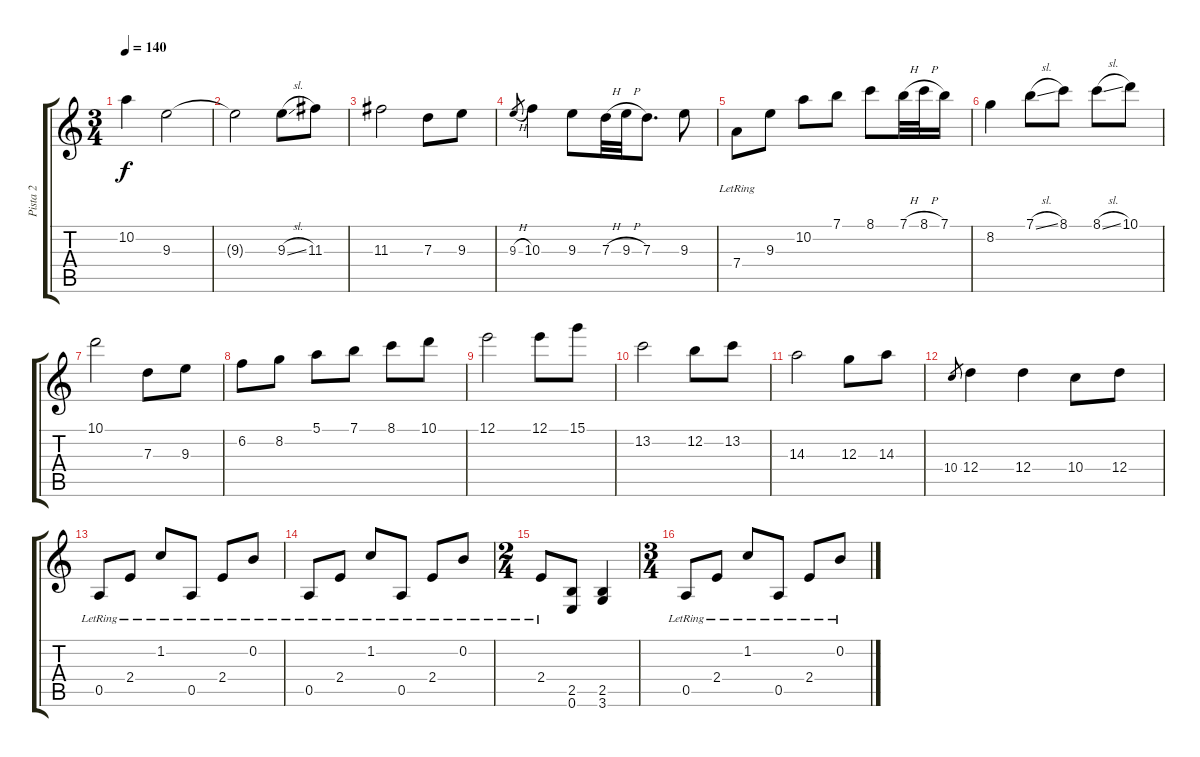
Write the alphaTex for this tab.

\track ("Pista 2" "Pista 2") {instrument acousticguitarsteel}
\staff {score tabs}
\tuning (E4 B3 G3 D3 A2 E2) {hide}
\ts (3 4)
\tempo 140
\clef g2
\ks c
10.2.4{dy f} 9.3.2 |
9.3{t}.2 9.3{sl}.8 11.3.8 |
11.3.2 7.3.8 9.3.8 |
9.3{h}.8{gr} 10.3.4 9.3.8 7.3{h}.32 9.3{h}.32 7.3.8{d} 9.3.8 |
7.4{lr}.8 9.3.8 10.2.8 7.1.8 8.1.8 7.1{h}.32 8.1{h}.32 7.1.16 |
8.2.4 7.1{sl}.8 8.1.8 8.1{sl}.8 10.1.8 |
10.1.2 7.3.8 9.3.8 |
6.2.8 8.2.8 5.1.8 7.1.8 8.1.8 10.1.8 |
12.1.2 12.1.8 15.1.8 |
13.2.2 12.2.8 13.2.8 |
14.3.2 12.3.8 14.3.8 |
10.4.8{gr} 12.4.4 12.4.4 10.4.8 12.4.8 |
0.5{lr}.8 2.4{lr}.8 1.2{lr}.8 0.5{lr}.8 2.4{lr}.8 0.2{lr}.8 |
0.5{lr}.8 2.4{lr}.8 1.2{lr}.8 0.5{lr}.8 2.4{lr}.8 0.2{lr}.8 |
\ts (2 4)
2.4{lr}.8 (2.5 0.6).8 (2.5 3.6).4 |
\ts (3 4)
0.5{lr}.8 2.4{lr}.8 1.2{lr}.8 0.5{lr}.8 2.4{lr}.8 0.2{lr}.8
